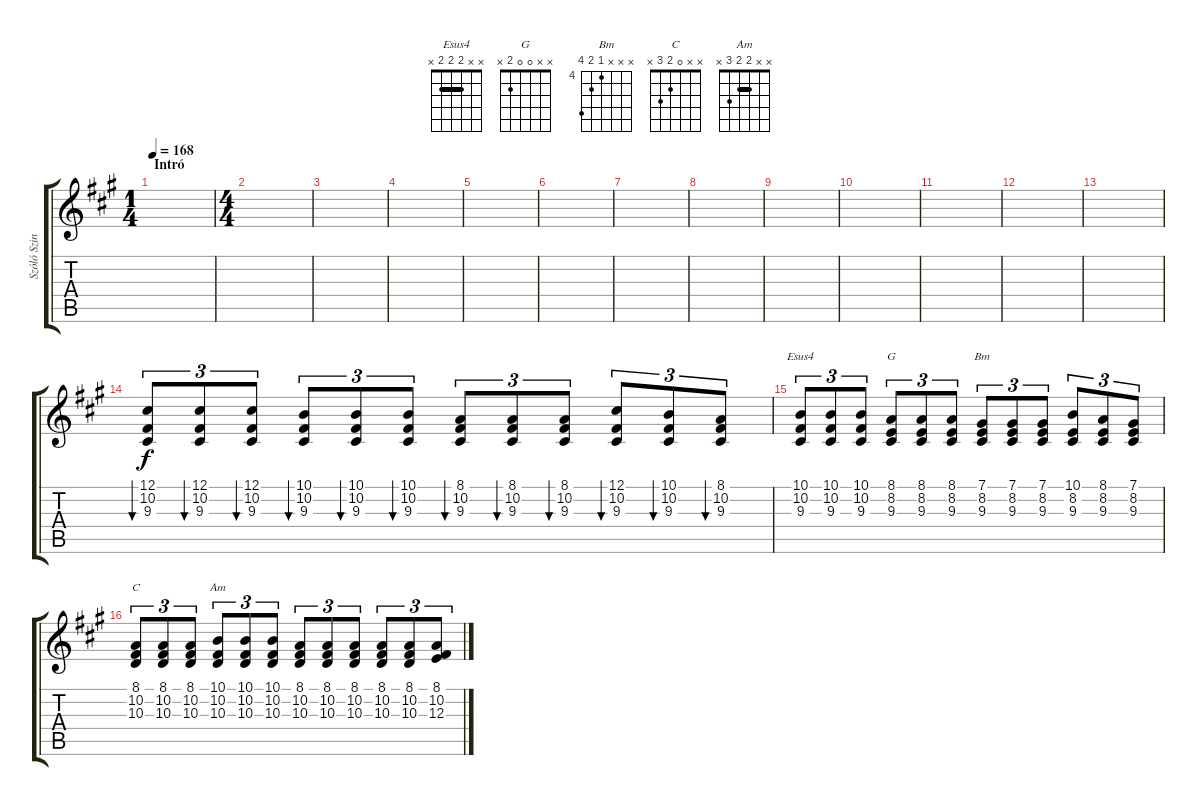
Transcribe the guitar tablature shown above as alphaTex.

\track ("Szóló Szinti" "Szóló Szin") {instrument lead5charang}
\staff {score tabs}
\tuning (Db4 Ab3 E3 B2 Gb2 Db2) {hide}
\chord ("Esus4" x x 2 2 2 x) {barre 2}
\chord ("G" x x 0 0 2 x)
\chord ("Bm" x x x 4 5 7) {firstfret 4}
\chord ("C" x x 0 2 3 x)
\chord ("Am" x x 2 2 3 x) {barre 2}
\ts (1 4)
\section ("" "Intró")
\tempo 168
\tempo 100
\tempo 168
\clef g2
\ks f#minor
|
\ts (4 4)
|
|
|
|
|
|
|
|
|
|
|
|
(12.1 10.2 9.3).8{tu (3 2) bu 480} (12.1 10.2 9.3).8{tu (3 2) bu 480} (12.1 10.2 9.3).8{tu (3 2) bu 480} (10.1 10.2 9.3).8{tu (3 2) bu 480} (10.1 10.2 9.3).8{tu (3 2) bu 480} (10.1 10.2 9.3).8{tu (3 2) bu 480} (8.1 10.2 9.3).8{tu (3 2) bu 480} (8.1 10.2 9.3).8{tu (3 2) bu 480} (8.1 10.2 9.3).8{tu (3 2) bu 480} (12.1 10.2 9.3).8{tu (3 2) bu 480} (10.1 10.2 9.3).8{tu (3 2) bu 480} (8.1 10.2 9.3).8{tu (3 2) bu 480} |
(10.1 10.2 9.3).8{tu (3 2) ch "Esus4"} (10.1 10.2 9.3).8{tu (3 2)} (10.1 10.2 9.3).8{tu (3 2)} (8.1 8.2 9.3).8{tu (3 2) ch "G"} (8.1 8.2 9.3).8{tu (3 2)} (8.1 8.2 9.3).8{tu (3 2)} (7.1 8.2 9.3).8{tu (3 2) ch "Bm"} (7.1 8.2 9.3).8{tu (3 2)} (7.1 8.2 9.3).8{tu (3 2)} (10.1 8.2 9.3).8{tu (3 2)} (8.1 8.2 9.3).8{tu (3 2)} (7.1 8.2 9.3).8{tu (3 2)} |
(8.1 10.2 10.3).8{tu (3 2) ch "C"} (8.1 10.2 10.3).8{tu (3 2)} (8.1 10.2 10.3).8{tu (3 2)} (10.1 10.2 10.3).8{tu (3 2) ch "Am"} (10.1 10.2 10.3).8{tu (3 2)} (10.1 10.2 10.3).8{tu (3 2)} (8.1 10.2 10.3).8{tu (3 2)} (8.1 10.2 10.3).8{tu (3 2)} (8.1 10.2 10.3).8{tu (3 2)} (8.1 10.2 10.3).8{tu (3 2)} (8.1 10.2 10.3).8{tu (3 2)} (8.1 10.2 12.3).8{tu (3 2)}
